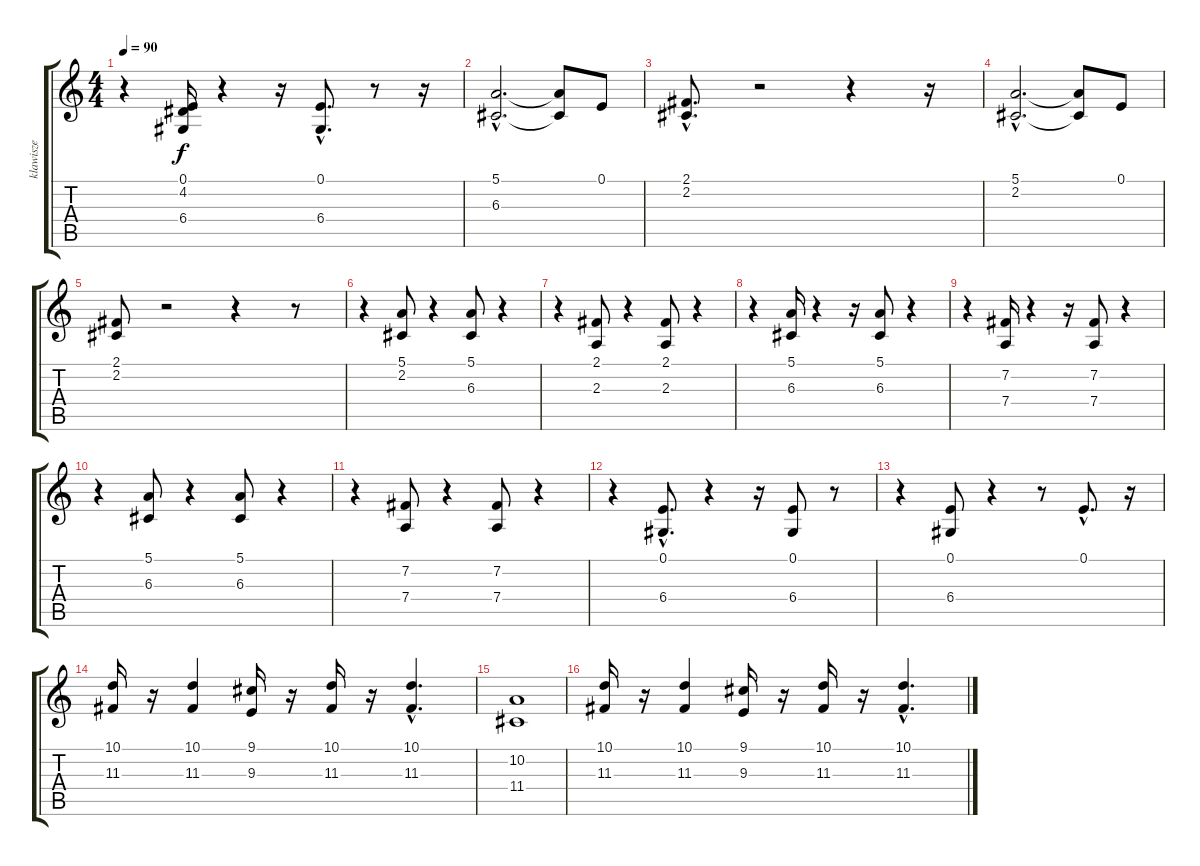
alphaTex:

\track ("klawisze" "klawisze") {instrument rockorgan}
\staff {score tabs}
\tuning (E4 B3 G3 D3 A2 E2) {hide}
\ts (4 4)
\tempo 90
\clef g2
\ks c
r.4{dy f} (0.1 4.2 6.4).16 r.4 r.16 (0.1{hac} 6.4{hac}).8{d} r.8 r.16 |
(5.1{hac} 6.3{hac}).2{d} (5.1{t} 6.3{t}).8 0.1.8 |
(2.1{hac} 2.2{hac}).8{d} r.2 r.4 r.16 |
(5.1{hac} 2.2{hac}).2{d} (5.1{t} 2.2{t}).8 0.1.8 |
(2.1 2.2).8 r.2 r.4 r.8 |
r.4 (5.1 2.2).8 r.4 (5.1 6.3).8 r.4 |
r.4 (2.1 2.3).8 r.4 (2.1 2.3).8 r.4 |
r.4 (5.1 6.3).16 r.4 r.16 (5.1 6.3).8 r.4 |
r.4 (7.2 7.4).16 r.4 r.16 (7.2 7.4).8 r.4 |
r.4 (5.1 6.3).8 r.4 (5.1 6.3).8 r.4 |
r.4 (7.2 7.4).8 r.4 (7.2 7.4).8 r.4 |
r.4 (0.1{hac} 6.4{hac}).8{d} r.4 r.16 (0.1 6.4).8 r.8 |
r.4 (0.1 6.4).8 r.4 r.8 0.1{hac}.8{d} r.16 |
(10.1 11.3).16 r.16 (10.1 11.3).4 (9.1 9.3).16 r.16 (10.1 11.3).16 r.16 (10.1{hac} 11.3{hac}).4{d} |
(10.2 11.4).1 |
(10.1 11.3).16 r.16 (10.1 11.3).4 (9.1 9.3).16 r.16 (10.1 11.3).16 r.16 (10.1{hac} 11.3{hac}).4{d}
